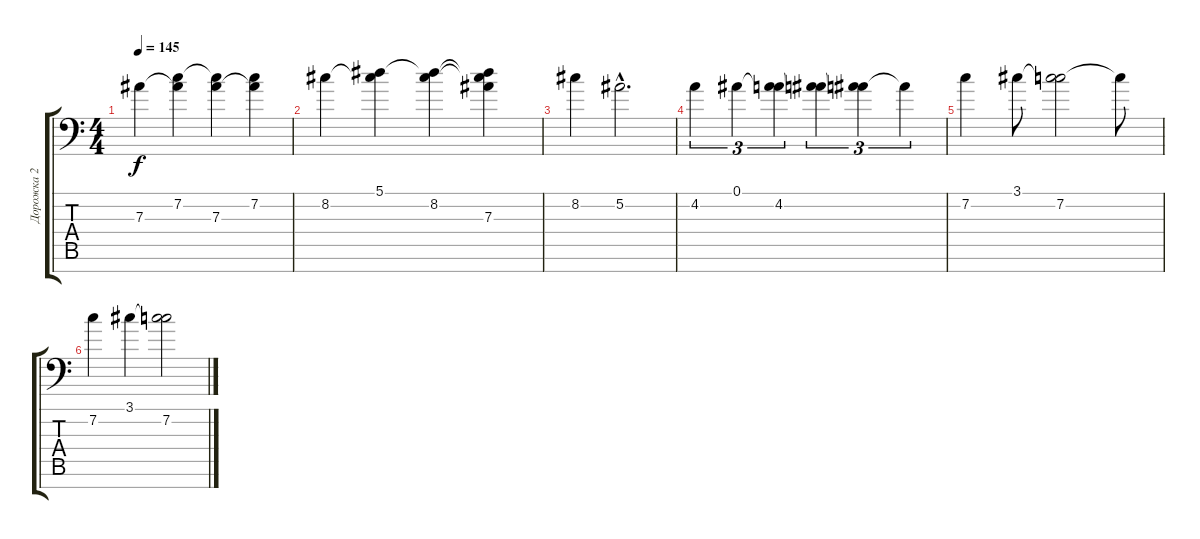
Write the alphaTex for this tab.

\track ("Дорожка 2" "Дорожка 2") {instrument electricguitarclean}
\staff {score tabs}
\tuning (Bb3 F3 Eb3 Bb2 F2 Bb1 F1) {hide}
\ts (4 4)
\tempo 145
\clef f4
\ks c
7.3.4{dy f} (7.2 7.3{t}).4 (7.2{t} 7.3).4 (7.2 7.3{t}).4 |
8.2.4 (5.1 8.2{t}).4 (5.1{t} 8.2).4 (5.1{t} 8.2{t} 7.3).4 |
8.2.4 5.2{hac}.2{d} |
4.2.4{tu (3 2)} 0.1.4{tu (3 2)} (0.1{t} 4.2).4{tu (3 2)} (0.1{t} 4.2{t}).4{tu (3 2)} (0.1{t} 4.2{t}).4{tu (3 2)} 4.2{t}.4{tu (3 2)} |
7.2.4 3.1.8 (3.1{t} 7.2).2 7.2{t}.8 |
7.2.4 3.1.4 (3.1{t} 7.2).2
